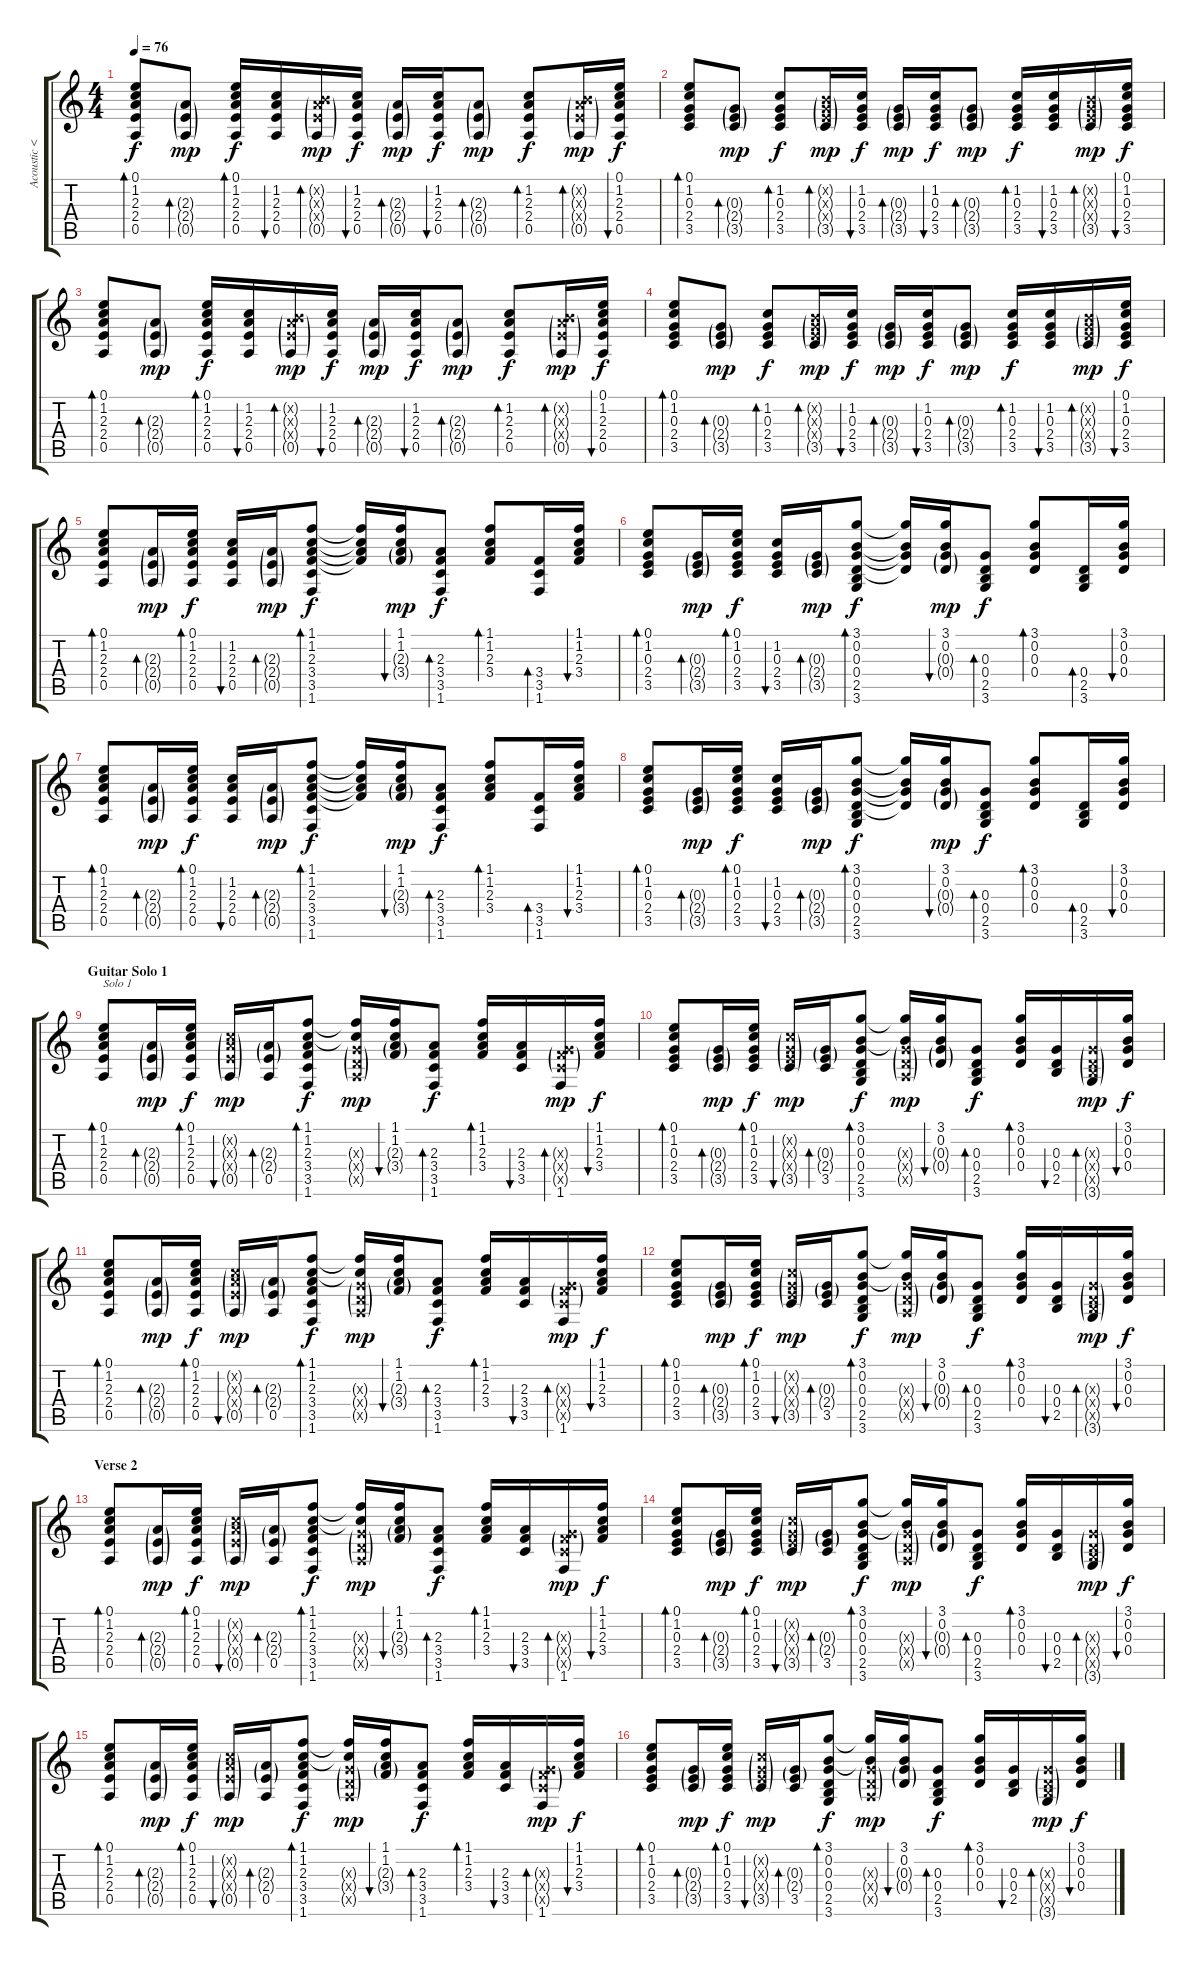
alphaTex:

\track ("Acoustic <Rythm>" "Acoustic <") {instrument acousticguitarsteel}
\staff {score tabs}
\tuning (E4 B3 G3 D3 A2 E2) {hide}
\ts (4 4)
\tempo 76
\clef g2
\ks c
(0.1 1.2 2.3 2.4 0.5).8{bd 30 dy f} (2.3{g} 2.4{g} 0.5{g}).8{bd 30 dy mp} (0.1 1.2 2.3 2.4 0.5).16{bd 30 dy f} (1.2 2.3 2.4 0.5).16{bu 60} (0.2{g x} 2.3{g x} 2.4{g x} 0.5{g}).16{bd 30 dy mp} (1.2 2.3 2.4 0.5).16{bu 30 dy f} (2.3{g} 2.4{g} 0.5{g}).16{bd 30 dy mp} (1.2 2.3 2.4 0.5).16{bu 30 dy f} (2.3{g} 2.4{g} 0.5{g}).8{bd 30 dy mp} (1.2 2.3 2.4 0.5).8{bd 30 dy f} (0.2{g x} 2.3{g x} 2.4{g x} 0.5{g}).16{bd 30 dy mp} (0.1 1.2 2.3 2.4 0.5).16{bu 30 dy f} |
(0.1 1.2 0.3 2.4 3.5).8{bd 30} (0.3{g} 2.4{g} 3.5{g}).8{bd 30 dy mp} (1.2 0.3 2.4 3.5).8{bd 30 dy f} (0.2{g x} 0.3{g x} 2.4{g x} 3.5{g}).16{bd 30 dy mp} (1.2 0.3 2.4 3.5).16{bu 30 dy f} (0.3{g} 2.4{g} 3.5{g}).16{bd 30 dy mp} (1.2 0.3 2.4 3.5).16{bu 30 dy f} (0.3{g} 2.4{g} 3.5{g}).8{bd 30 dy mp} (1.2 0.3 2.4 3.5).16{bd 30 dy f} (1.2 0.3 2.4 3.5).16{bu 60} (0.2{g x} 0.3{g x} 2.4{g x} 3.5{g}).16{bd 60 dy mp} (0.1 1.2 0.3 2.4 3.5).16{bu 30 dy f} |
(0.1 1.2 2.3 2.4 0.5).8{bd 30} (2.3{g} 2.4{g} 0.5{g}).8{bd 30 dy mp} (0.1 1.2 2.3 2.4 0.5).16{bd 30 dy f} (1.2 2.3 2.4 0.5).16{bu 60} (0.2{g x} 2.3{g x} 2.4{g x} 0.5{g}).16{bd 30 dy mp} (1.2 2.3 2.4 0.5).16{bu 30 dy f} (2.3{g} 2.4{g} 0.5{g}).16{bd 30 dy mp} (1.2 2.3 2.4 0.5).16{bu 30 dy f} (2.3{g} 2.4{g} 0.5{g}).8{bd 30 dy mp} (1.2 2.3 2.4 0.5).8{bd 30 dy f} (0.2{g x} 2.3{g x} 2.4{g x} 0.5{g}).16{bd 30 dy mp} (0.1 1.2 2.3 2.4 0.5).16{bu 30 dy f} |
(0.1 1.2 0.3 2.4 3.5).8{bd 30} (0.3{g} 2.4{g} 3.5{g}).8{bd 30 dy mp} (1.2 0.3 2.4 3.5).8{bd 30 dy f} (0.2{g x} 0.3{g x} 2.4{g x} 3.5{g}).16{bd 30 dy mp} (1.2 0.3 2.4 3.5).16{bu 30 dy f} (0.3{g} 2.4{g} 3.5{g}).16{bd 30 dy mp} (1.2 0.3 2.4 3.5).16{bu 30 dy f} (0.3{g} 2.4{g} 3.5{g}).8{bd 30 dy mp} (1.2 0.3 2.4 3.5).16{bd 30 dy f} (1.2 0.3 2.4 3.5).16{bu 60} (0.2{g x} 0.3{g x} 2.4{g x} 3.5{g}).16{bd 60 dy mp} (0.1 1.2 0.3 2.4 3.5).16{bu 30 dy f} |
\section ("" "")
(0.1 1.2 2.3 2.4 0.5).8{bd 30} (2.3{g} 2.4{g} 0.5{g}).16{bd 30 dy mp} (0.1 1.2 2.3 2.4 0.5).16{bd 30 dy f} (1.2 2.3 2.4 0.5).16{bu 60} (2.3{g} 2.4{g} 0.5{g}).16{bd 30 dy mp} (1.1 1.2 2.3 3.4 3.5 1.6).8{bd 60 dy f} (1.1{t} 1.2{t} 2.3{t} 3.4{t}).16 (1.1 1.2 2.3{g} 3.4{g}).16{bu 60 dy mp} (2.3 3.4 3.5 1.6).8{bd 60 dy f} (1.1 1.2 2.3 3.4).8{bd 60} (3.4 3.5 1.6).16{bd 60} (1.1 1.2 2.3 3.4).16{bu 60} |
(0.1 1.2 0.3 2.4 3.5).8{bd 30} (0.3{g} 2.4{g} 3.5{g}).16{bd 30 dy mp} (0.1 1.2 0.3 2.4 3.5).16{bd 30 dy f} (1.2 0.3 2.4 3.5).16{bu 60} (0.3{g} 2.4{g} 3.5{g}).16{bd 30 dy mp} (3.1 0.2 0.3 0.4 2.5 3.6).8{bd 60 dy f} (3.1{t} 0.2{t} 0.3{t} 0.4{t}).16 (3.1 0.2 0.3{g} 0.4{g}).16{bu 60 dy mp} (0.3 0.4 2.5 3.6).8{bd 60 dy f} (3.1 0.2 0.3 0.4).8{bd 60} (0.4 2.5 3.6).16{bd 60} (3.1 0.2 0.3 0.4).16{bu 60} |
(0.1 1.2 2.3 2.4 0.5).8{bd 30} (2.3{g} 2.4{g} 0.5{g}).16{bd 30 dy mp} (0.1 1.2 2.3 2.4 0.5).16{bd 30 dy f} (1.2 2.3 2.4 0.5).16{bu 60} (2.3{g} 2.4{g} 0.5{g}).16{bd 30 dy mp} (1.1 1.2 2.3 3.4 3.5 1.6).8{bd 60 dy f} (1.1{t} 1.2{t} 2.3{t} 3.4{t}).16 (1.1 1.2 2.3{g} 3.4{g}).16{bu 60 dy mp} (2.3 3.4 3.5 1.6).8{bd 60 dy f} (1.1 1.2 2.3 3.4).8{bd 60} (3.4 3.5 1.6).16{bd 60} (1.1 1.2 2.3 3.4).16{bu 60} |
(0.1 1.2 0.3 2.4 3.5).8{bd 30} (0.3{g} 2.4{g} 3.5{g}).16{bd 30 dy mp} (0.1 1.2 0.3 2.4 3.5).16{bd 30 dy f} (1.2 0.3 2.4 3.5).16{bu 60} (0.3{g} 2.4{g} 3.5{g}).16{bd 30 dy mp} (3.1 0.2 0.3 0.4 2.5 3.6).8{bd 60 dy f} (3.1{t} 0.2{t} 0.3{t} 0.4{t}).16 (3.1 0.2 0.3{g} 0.4{g}).16{bu 60 dy mp} (0.3 0.4 2.5 3.6).8{bd 60 dy f} (3.1 0.2 0.3 0.4).8{bd 60} (0.4 2.5 3.6).16{bd 60} (3.1 0.2 0.3 0.4).16{bu 60} |
\section ("" "Guitar Solo 1")
(0.1 1.2 2.3 2.4 0.5).8{bd 30 txt "Solo 1"} (2.3{g} 2.4{g} 0.5{g}).16{bd 30 dy mp} (0.1 1.2 2.3 2.4 0.5).16{bd 30 dy f} (1.2{g x} 2.3{g x} 2.4{g x} 0.5{g}).16{bu 60 dy mp} (2.3{g} 2.4{g} 0.5).16{bd 30} (1.1 1.2 2.3 3.4 3.5 1.6).8{bd 60 dy f} (1.1{t} 1.2{t} 0.3{g x} 0.4{g x} 0.5{g x}).16{dy mp} (1.1 1.2 2.3{g} 3.4{g}).16{bu 60} (2.3 3.4 3.5 1.6).8{bd 60 dy f} (1.1 1.2 2.3 3.4).16{bd 60} (2.3 3.4 3.5).16{bu 60} (0.3{g x} 3.4{g x} 3.5{g x} 1.6).16{bd 60 dy mp} (1.1 1.2 2.3 3.4).16{bu 60 dy f} |
(0.1 1.2 0.3 2.4 3.5).8{bd 30} (0.3{g} 2.4{g} 3.5{g}).16{bd 30 dy mp} (0.1 1.2 0.3 2.4 3.5).16{bd 30 dy f} (1.2{g x} 0.3{g x} 2.4{g x} 3.5{g}).16{bu 60 dy mp} (0.3{g} 2.4{g} 3.5).16{bd 30} (3.1 0.2 0.3 0.4 2.5 3.6).8{bd 60 dy f} (3.1{t} 0.2{t} 0.3{g x} 0.4{g x} 0.5{g x}).16{dy mp} (3.1 0.2 0.3{g} 0.4{g}).16{bu 60} (0.3 0.4 2.5 3.6).8{bd 60 dy f} (3.1 0.2 0.3 0.4).16{bd 60} (0.3 0.4 2.5).16{bu 60} (0.3{g x} 0.4{g x} 2.5{g x} 3.6{g}).16{bd 60 dy mp} (3.1 0.2 0.3 0.4).16{bu 60 dy f} |
(0.1 1.2 2.3 2.4 0.5).8{bd 30} (2.3{g} 2.4{g} 0.5{g}).16{bd 30 dy mp} (0.1 1.2 2.3 2.4 0.5).16{bd 30 dy f} (1.2{g x} 2.3{g x} 2.4{g x} 0.5{g}).16{bu 60 dy mp} (2.3{g} 2.4{g} 0.5).16{bd 30} (1.1 1.2 2.3 3.4 3.5 1.6).8{bd 60 dy f} (1.1{t} 1.2{t} 0.3{g x} 0.4{g x} 0.5{g x}).16{dy mp} (1.1 1.2 2.3{g} 3.4{g}).16{bu 60} (2.3 3.4 3.5 1.6).8{bd 60 dy f} (1.1 1.2 2.3 3.4).16{bd 60} (2.3 3.4 3.5).16{bu 60} (0.3{g x} 3.4{g x} 3.5{g x} 1.6).16{bd 60 dy mp} (1.1 1.2 2.3 3.4).16{bu 60 dy f} |
(0.1 1.2 0.3 2.4 3.5).8{bd 30} (0.3{g} 2.4{g} 3.5{g}).16{bd 30 dy mp} (0.1 1.2 0.3 2.4 3.5).16{bd 30 dy f} (1.2{g x} 0.3{g x} 2.4{g x} 3.5{g}).16{bu 60 dy mp} (0.3{g} 2.4{g} 3.5).16{bd 30} (3.1 0.2 0.3 0.4 2.5 3.6).8{bd 60 dy f} (3.1{t} 0.2{t} 0.3{g x} 0.4{g x} 0.5{g x}).16{dy mp} (3.1 0.2 0.3{g} 0.4{g}).16{bu 60} (0.3 0.4 2.5 3.6).8{bd 60 dy f} (3.1 0.2 0.3 0.4).16{bd 60} (0.3 0.4 2.5).16{bu 60} (0.3{g x} 0.4{g x} 2.5{g x} 3.6{g}).16{bd 60 dy mp} (3.1 0.2 0.3 0.4).16{bu 60 dy f} |
\section ("" "Verse 2")
(0.1 1.2 2.3 2.4 0.5).8{bd 30} (2.3{g} 2.4{g} 0.5{g}).16{bd 30 dy mp} (0.1 1.2 2.3 2.4 0.5).16{bd 30 dy f} (1.2{g x} 2.3{g x} 2.4{g x} 0.5{g}).16{bu 60 dy mp} (2.3{g} 2.4{g} 0.5).16{bd 30} (1.1 1.2 2.3 3.4 3.5 1.6).8{bd 60 dy f} (1.1{t} 1.2{t} 0.3{g x} 0.4{g x} 0.5{g x}).16{dy mp} (1.1 1.2 2.3{g} 3.4{g}).16{bu 60} (2.3 3.4 3.5 1.6).8{bd 60 dy f} (1.1 1.2 2.3 3.4).16{bd 60} (2.3 3.4 3.5).16{bu 60} (0.3{g x} 3.4{g x} 3.5{g x} 1.6).16{bd 60 dy mp} (1.1 1.2 2.3 3.4).16{bu 60 dy f} |
(0.1 1.2 0.3 2.4 3.5).8{bd 30} (0.3{g} 2.4{g} 3.5{g}).16{bd 30 dy mp} (0.1 1.2 0.3 2.4 3.5).16{bd 30 dy f} (1.2{g x} 0.3{g x} 2.4{g x} 3.5{g}).16{bu 60 dy mp} (0.3{g} 2.4{g} 3.5).16{bd 30} (3.1 0.2 0.3 0.4 2.5 3.6).8{bd 60 dy f} (3.1{t} 0.2{t} 0.3{g x} 0.4{g x} 0.5{g x}).16{dy mp} (3.1 0.2 0.3{g} 0.4{g}).16{bu 60} (0.3 0.4 2.5 3.6).8{bd 60 dy f} (3.1 0.2 0.3 0.4).16{bd 60} (0.3 0.4 2.5).16{bu 60} (0.3{g x} 0.4{g x} 2.5{g x} 3.6{g}).16{bd 60 dy mp} (3.1 0.2 0.3 0.4).16{bu 60 dy f} |
(0.1 1.2 2.3 2.4 0.5).8{bd 30} (2.3{g} 2.4{g} 0.5{g}).16{bd 30 dy mp} (0.1 1.2 2.3 2.4 0.5).16{bd 30 dy f} (1.2{g x} 2.3{g x} 2.4{g x} 0.5{g}).16{bu 60 dy mp} (2.3{g} 2.4{g} 0.5).16{bd 30} (1.1 1.2 2.3 3.4 3.5 1.6).8{bd 60 dy f} (1.1{t} 1.2{t} 0.3{g x} 0.4{g x} 0.5{g x}).16{dy mp} (1.1 1.2 2.3{g} 3.4{g}).16{bu 60} (2.3 3.4 3.5 1.6).8{bd 60 dy f} (1.1 1.2 2.3 3.4).16{bd 60} (2.3 3.4 3.5).16{bu 60} (0.3{g x} 3.4{g x} 3.5{g x} 1.6).16{bd 60 dy mp} (1.1 1.2 2.3 3.4).16{bu 60 dy f} |
(0.1 1.2 0.3 2.4 3.5).8{bd 30} (0.3{g} 2.4{g} 3.5{g}).16{bd 30 dy mp} (0.1 1.2 0.3 2.4 3.5).16{bd 30 dy f} (1.2{g x} 0.3{g x} 2.4{g x} 3.5{g}).16{bu 60 dy mp} (0.3{g} 2.4{g} 3.5).16{bd 30} (3.1 0.2 0.3 0.4 2.5 3.6).8{bd 60 dy f} (3.1{t} 0.2{t} 0.3{g x} 0.4{g x} 0.5{g x}).16{dy mp} (3.1 0.2 0.3{g} 0.4{g}).16{bu 60} (0.3 0.4 2.5 3.6).8{bd 60 dy f} (3.1 0.2 0.3 0.4).16{bd 60} (0.3 0.4 2.5).16{bu 60} (0.3{g x} 0.4{g x} 2.5{g x} 3.6{g}).16{bd 60 dy mp} (3.1 0.2 0.3 0.4).16{bu 60 dy f}
